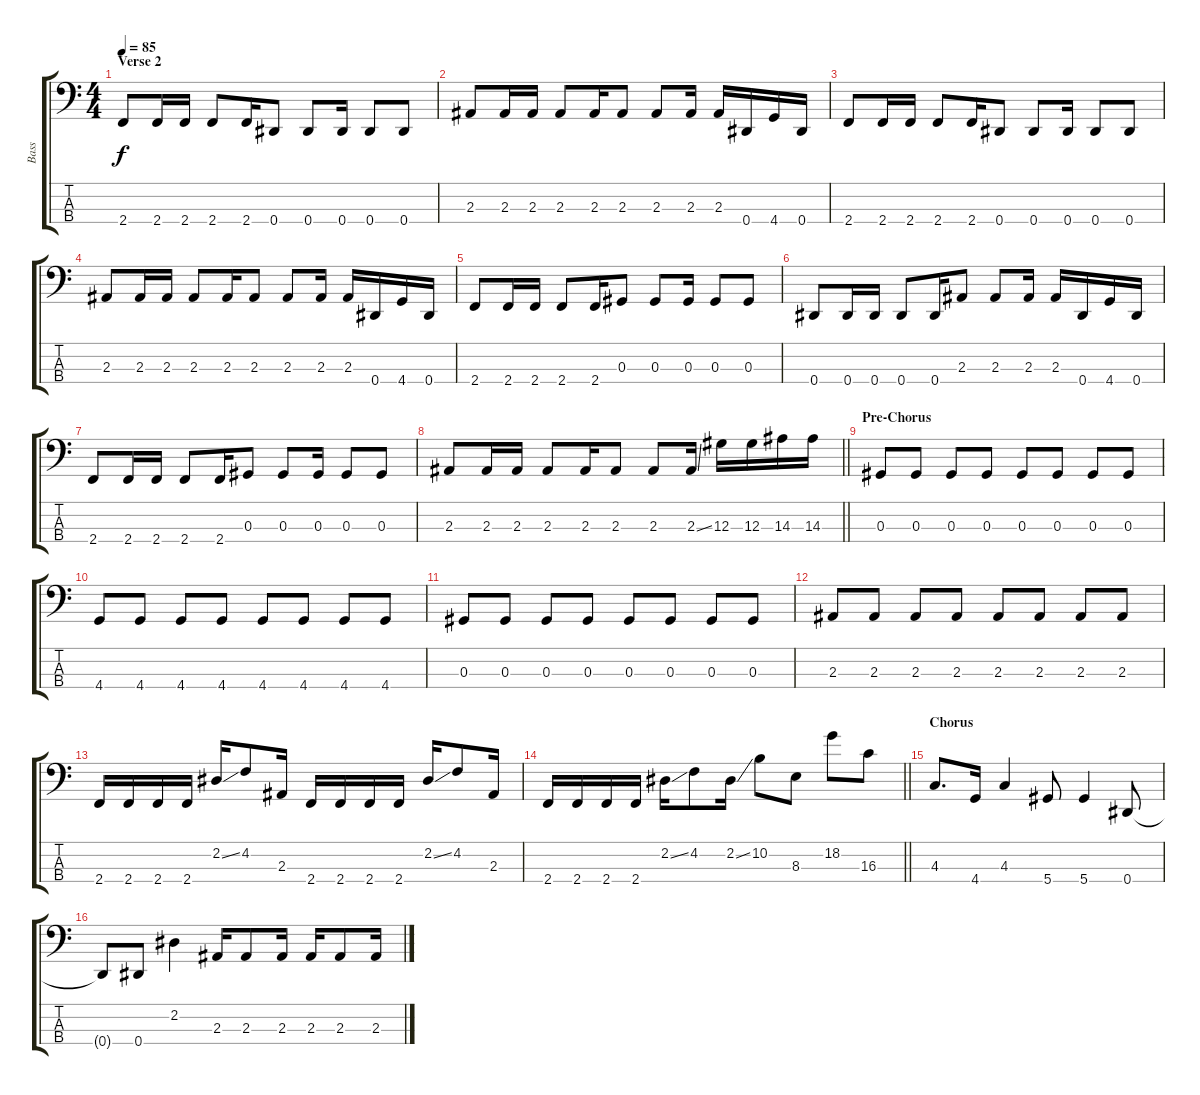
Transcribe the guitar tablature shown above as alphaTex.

\track ("Bass" "Bass") {instrument electricbassfinger}
\staff {score tabs}
\tuning (Gb2 Db2 Ab1 Eb1) {hide}
\ts (4 4)
\section ("" "Verse 2")
\tempo 85
\clef f4
\ks c
2.4.8{dy f} 2.4.16 2.4.16 2.4.8 2.4.16 0.4.8 0.4.8 0.4.16 0.4.8 0.4.8 |
2.3.8 2.3.16 2.3.16 2.3.8 2.3.16 2.3.8 2.3.8 2.3.16 2.3.16 0.4.16 4.4.16 0.4.16 |
2.4.8 2.4.16 2.4.16 2.4.8 2.4.16 0.4.8 0.4.8 0.4.16 0.4.8 0.4.8 |
2.3.8 2.3.16 2.3.16 2.3.8 2.3.16 2.3.8 2.3.8 2.3.16 2.3.16 0.4.16 4.4.16 0.4.16 |
2.4.8 2.4.16 2.4.16 2.4.8 2.4.16 0.3.8 0.3.8 0.3.16 0.3.8 0.3.8 |
0.4.8 0.4.16 0.4.16 0.4.8 0.4.16 2.3.8 2.3.8 2.3.16 2.3.16 0.4.16 4.4.16 0.4.16 |
2.4.8 2.4.16 2.4.16 2.4.8 2.4.16 0.3.8 0.3.8 0.3.16 0.3.8 0.3.8 |
\barLineRight lightlight
2.3.8 2.3.16 2.3.16 2.3.8 2.3.16 2.3.8 2.3.8 2.3{ss}.16 12.3.16 12.3.16 14.3.16 14.3.16 |
\section ("" "Pre-Chorus")
0.3.8 0.3.8 0.3.8 0.3.8 0.3.8 0.3.8 0.3.8 0.3.8 |
4.4.8 4.4.8 4.4.8 4.4.8 4.4.8 4.4.8 4.4.8 4.4.8 |
0.3.8 0.3.8 0.3.8 0.3.8 0.3.8 0.3.8 0.3.8 0.3.8 |
2.3.8 2.3.8 2.3.8 2.3.8 2.3.8 2.3.8 2.3.8 2.3.8 |
2.4.16 2.4.16 2.4.16 2.4.16 2.2{ss}.16 4.2.8 2.3.16 2.4.16 2.4.16 2.4.16 2.4.16 2.2{ss}.16 4.2.8 2.3.16 |
\barLineRight lightlight
2.4.16 2.4.16 2.4.16 2.4.16 2.2{ss}.16 4.2.8 2.2{ss}.16 10.2.8 8.3.8 18.2.8 16.3.8 |
\section ("" "Chorus")
4.3.8{d} 4.4.16 4.3.4 5.4.8 5.4.4 0.4.8 |
0.4{t}.8 0.4.8 2.2.4 2.3.16 2.3.8 2.3.16 2.3.16 2.3.8 2.3.16
